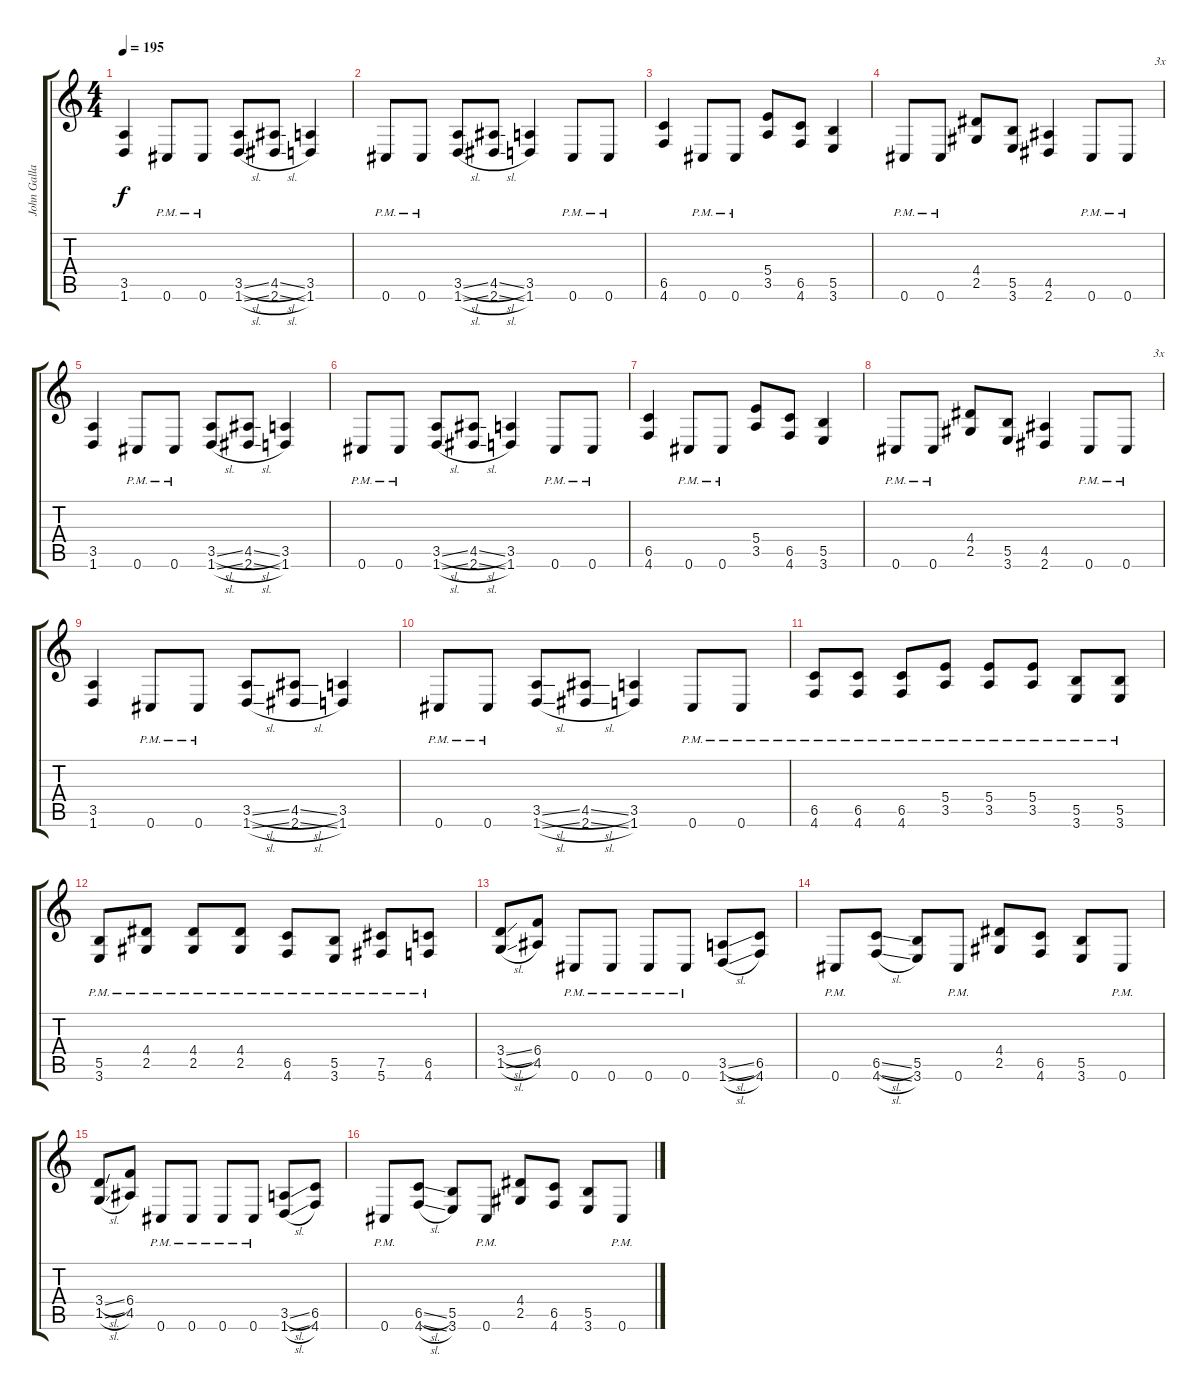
\track ("John Gallagher" "John Galla") {instrument overdrivenguitar}
\staff {score tabs}
\tuning (Db4 Ab3 E3 B2 Gb2 Db2) {hide}
\ts (4 4)
\tempo 195
\clef g2
\ks c
(3.5 1.6).4{dy f} 0.6{pm}.8 0.6{pm}.8 (3.5{sl} 1.6{sl}).8 (4.5{sl} 2.6{sl}).8 (3.5 1.6).4 |
0.6{pm}.8 0.6{pm}.8 (3.5{sl} 1.6{sl}).8 (4.5{sl} 2.6{sl}).8 (3.5 1.6).4 0.6{pm}.8 0.6{pm}.8 |
(6.5 4.6).4 0.6{pm}.8 0.6{pm}.8 (5.4 3.5).8 (6.5 4.6).8 (5.5 3.6).4 |
0.6{pm}.8 0.6{pm}.8 (4.4 2.5).8 (5.5 3.6).8 (4.5 2.6).4 0.6{pm}.8 0.6{pm}.8{txt "         3x"} |
(3.5 1.6).4 0.6{pm}.8 0.6{pm}.8 (3.5{sl} 1.6{sl}).8 (4.5{sl} 2.6{sl}).8 (3.5 1.6).4 |
0.6{pm}.8 0.6{pm}.8 (3.5{sl} 1.6{sl}).8 (4.5{sl} 2.6{sl}).8 (3.5 1.6).4 0.6{pm}.8 0.6{pm}.8 |
(6.5 4.6).4 0.6{pm}.8 0.6{pm}.8 (5.4 3.5).8 (6.5 4.6).8 (5.5 3.6).4 |
0.6{pm}.8 0.6{pm}.8 (4.4 2.5).8 (5.5 3.6).8 (4.5 2.6).4 0.6{pm}.8 0.6{pm}.8{txt "         3x"} |
(3.5 1.6).4 0.6{pm}.8 0.6{pm}.8 (3.5{sl} 1.6{sl}).8 (4.5{sl} 2.6{sl}).8 (3.5 1.6).4 |
0.6{pm}.8 0.6{pm}.8 (3.5{sl} 1.6{sl}).8 (4.5{sl} 2.6{sl}).8 (3.5 1.6).4 0.6{pm}.8 0.6{pm}.8 |
(6.5{pm} 4.6{pm}).8 (6.5{pm} 4.6{pm}).8 (6.5{pm} 4.6{pm}).8 (5.4{pm} 3.5{pm}).8 (5.4{pm} 3.5{pm}).8 (5.4{pm} 3.5{pm}).8 (5.5{pm} 3.6{pm}).8 (5.5{pm} 3.6{pm}).8 |
(5.5{pm} 3.6{pm}).8 (4.4{pm} 2.5{pm}).8 (4.4{pm} 2.5{pm}).8 (4.4{pm} 2.5{pm}).8 (6.5{pm} 4.6{pm}).8 (5.5{pm} 3.6{pm}).8 (7.5{pm} 5.6{pm}).8 (6.5{pm} 4.6{pm}).8 |
(3.4{sl} 1.5{sl}).8 (6.4 4.5).8 0.6{pm}.8 0.6{pm}.8 0.6{pm}.8 0.6{pm}.8 (3.5{sl} 1.6{sl}).8 (6.5 4.6).8 |
0.6{pm}.8 (6.5{sl} 4.6{sl}).8 (5.5 3.6).8 0.6{pm}.8 (4.4 2.5).8 (6.5 4.6).8 (5.5 3.6).8 0.6{pm}.8 |
(3.4{sl} 1.5{sl}).8 (6.4 4.5).8 0.6{pm}.8 0.6{pm}.8 0.6{pm}.8 0.6{pm}.8 (3.5{sl} 1.6{sl}).8 (6.5 4.6).8 |
0.6{pm}.8 (6.5{sl} 4.6{sl}).8 (5.5 3.6).8 0.6{pm}.8 (4.4 2.5).8 (6.5 4.6).8 (5.5 3.6).8 0.6{pm}.8
